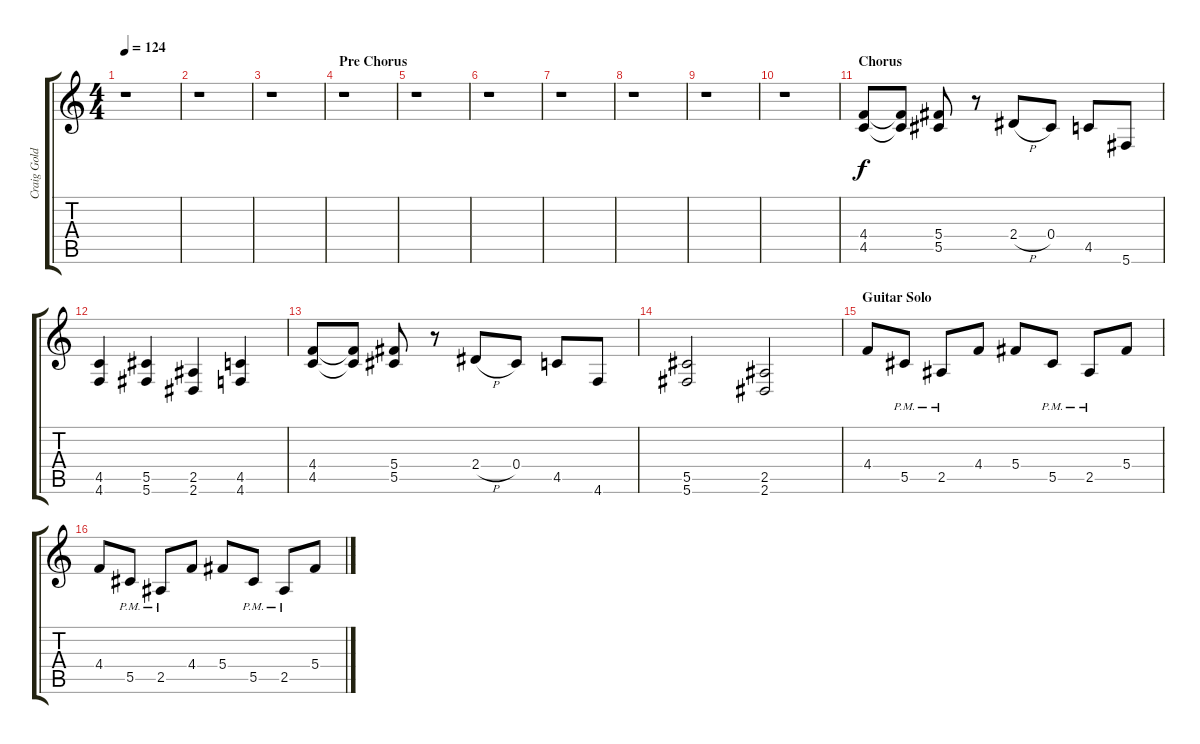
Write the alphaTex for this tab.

\track ("Craig Goldy - Lead" "Craig Gold") {instrument overdrivenguitar}
\staff {score tabs}
\tuning (Eb4 Bb3 Gb3 Db3 Ab2 Db2) {hide}
\ts (4 4)
\tempo 124
\clef g2
\ks c
r.1{dy mp} |
r.1 |
r.1 |
\section ("" "Pre Chorus")
r.1 |
r.1 |
r.1 |
r.1 |
r.1 |
r.1 |
r.1 |
\section ("" "Chorus")
(4.4 4.5).8{dy f balance 3} (4.4{t} 4.5{t}).8 (5.4 5.5).8 r.8 2.4{h}.8{balance 8} 0.4.8 4.5.8 5.6.8 |
(4.5 4.6).4{balance 13} (5.5 5.6).4 (2.5 2.6).4 (4.5 4.6).4 |
(4.4 4.5).8{balance 3} (4.4{t} 4.5{t}).8 (5.4 5.5).8 r.8 2.4{h}.8{balance 8} 0.4.8 4.5.8 4.6.8 |
(5.5 5.6).2 (2.5 2.6).2 |
\section ("" "Guitar Solo")
4.4.8{volume 14 balance 8 instrument overdrivenguitar} 5.5{pm}.8 2.5{pm}.8 4.4.8 5.4.8 5.5{pm}.8 2.5{pm}.8 5.4.8 |
4.4.8 5.5{pm}.8 2.5{pm}.8 4.4.8 5.4.8 5.5{pm}.8 2.5{pm}.8 5.4.8
